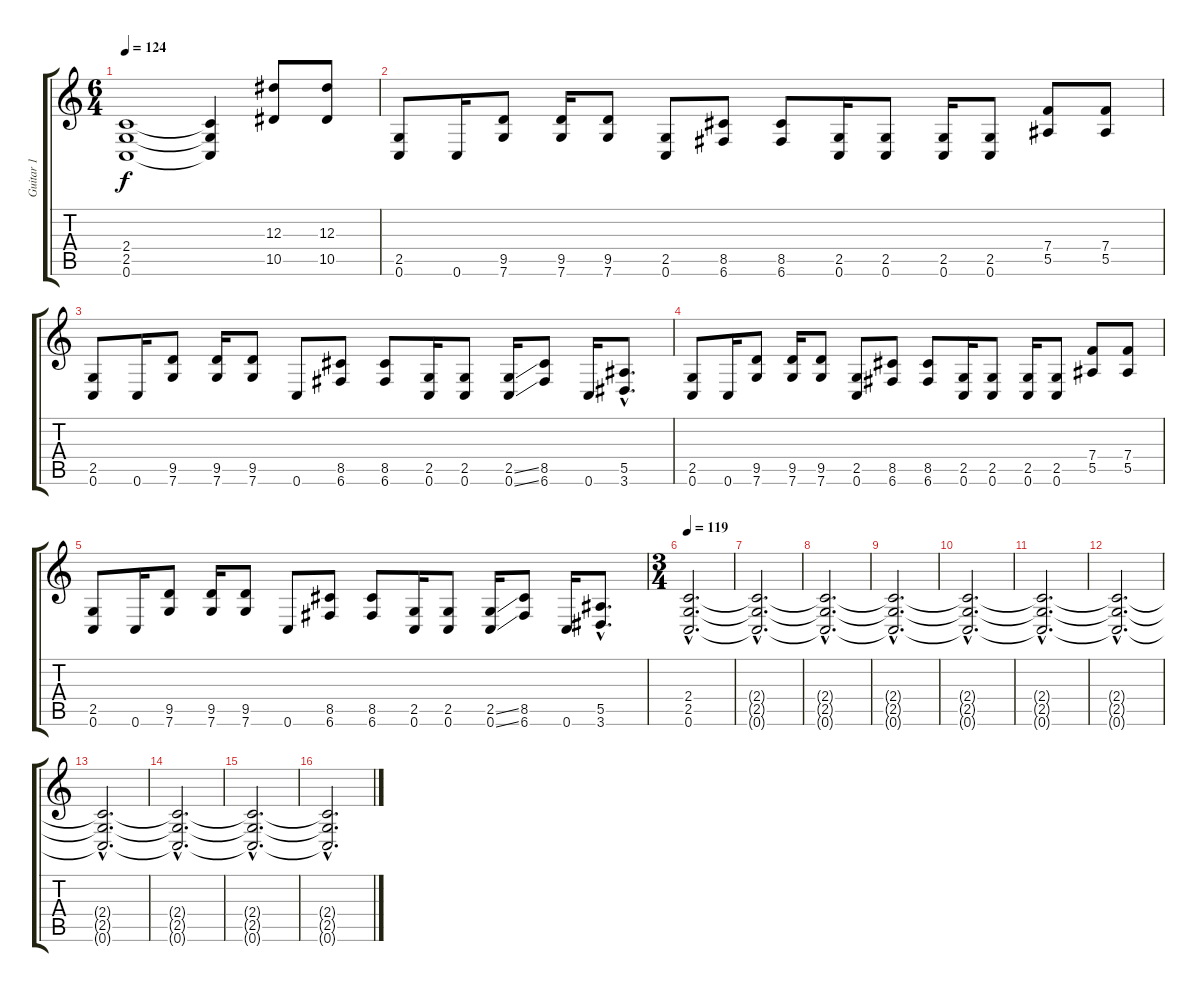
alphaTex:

\track ("Guitar 1" "Guitar 1") {instrument distortionguitar}
\staff {score tabs}
\tuning (C4 G3 Eb3 Bb2 F2 C2) {hide}
\ts (6 4)
\tempo 124
\clef g2
\ks c
(2.4 2.5 0.6).1{dy f} (2.4{t} 2.5{t} 0.6{t}).4 (12.3 10.5).8 (12.3 10.5).8 |
\section ("" "")
(2.5 0.6).8 0.6.16 (9.5 7.6).8 (9.5 7.6).16 (9.5 7.6).8 (2.5 0.6).8 (8.5 6.6).8 (8.5 6.6).8 (2.5 0.6).16 (2.5 0.6).8 (2.5 0.6).16 (2.5 0.6).8 (7.4 5.5).8 (7.4 5.5).8 |
(2.5 0.6).8 0.6.16 (9.5 7.6).8 (9.5 7.6).16 (9.5 7.6).8 0.6.8 (8.5 6.6).8 (8.5 6.6).8 (2.5 0.6).16 (2.5 0.6).8 (2.5{ss} 0.6{ss}).16 (8.5 6.6).8 0.6.16 (5.5{hac} 3.6{hac}).8{d} |
(2.5 0.6).8 0.6.16 (9.5 7.6).8 (9.5 7.6).16 (9.5 7.6).8 (2.5 0.6).8 (8.5 6.6).8 (8.5 6.6).8 (2.5 0.6).16 (2.5 0.6).8 (2.5 0.6).16 (2.5 0.6).8 (7.4 5.5).8 (7.4 5.5).8 |
(2.5 0.6).8 0.6.16 (9.5 7.6).8 (9.5 7.6).16 (9.5 7.6).8 0.6.8 (8.5 6.6).8 (8.5 6.6).8 (2.5 0.6).16 (2.5 0.6).8 (2.5{ss} 0.6{ss}).16 (8.5 6.6).8 0.6.16 (5.5{hac} 3.6{hac}).8{d} |
\ts (3 4)
\section ("" "")
\tempo 119
(2.4{hac} 2.5{hac} 0.6{hac}).2{d} |
(2.4{hac t} 2.5{hac t} 0.6{hac t}).2{d} |
(2.4{hac t} 2.5{hac t} 0.6{hac t}).2{d} |
(2.4{hac t} 2.5{hac t} 0.6{hac t}).2{d volume 0} |
(2.4{hac t} 2.5{hac t} 0.6{hac t}).2{d} |
(2.4{hac t} 2.5{hac t} 0.6{hac t}).2{d} |
(2.4{hac t} 2.5{hac t} 0.6{hac t}).2{d} |
(2.4{hac t} 2.5{hac t} 0.6{hac t}).2{d} |
(2.4{hac t} 2.5{hac t} 0.6{hac t}).2{d} |
(2.4{hac t} 2.5{hac t} 0.6{hac t}).2{d} |
(2.4{hac t} 2.5{hac t} 0.6{hac t}).2{d}
